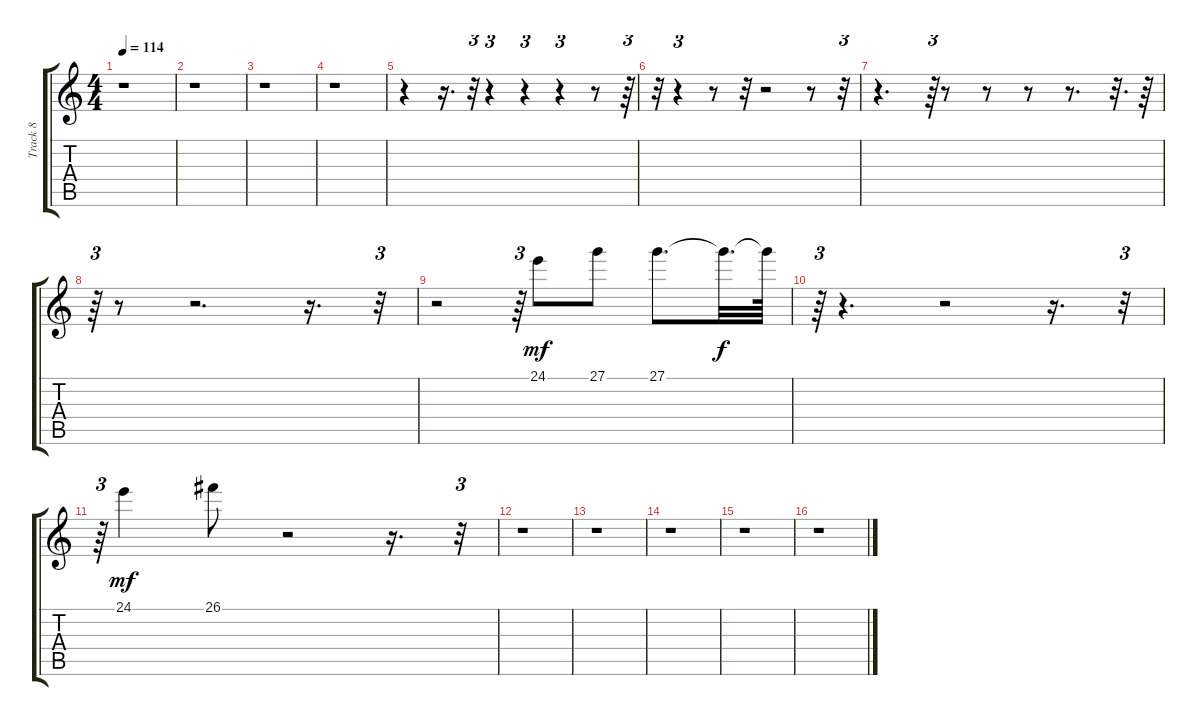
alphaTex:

\track ("Track 8" "Track 8") {instrument musicbox}
\staff {score tabs}
\tuning (E4 B3 G3 D3 A2 E2) {hide}
\ts (4 4)
\tempo 114
\clef g2
\ks c
r.1{dy f} |
r.1 |
r.1 |
r.1 |
r.4 r.16{d} r.32{tu (3 2)} r.4{tu (3 2)} r.4{tu (3 2)} r.4{tu (3 2)} r.8 r.64{tu (3 2)} |
r.32 r.4{tu (3 2)} r.8 r.32 r.2 r.8 r.32{tu (3 2)} |
r.4{d} r.64{tu (3 2)} r.8 r.8 r.8 r.8{d} r.32{d} r.64 |
r.64{tu (3 2)} r.8 r.2{d} r.16{d} r.32{tu (3 2)} |
r.2 r.64{tu (3 2)} 24.1.8{dy mf} 27.1.8 27.1.8{d} 27.1{t}.32{d dy f} 27.1{t}.64 |
r.64{tu (3 2)} r.4{d} r.2 r.16{d} r.32{tu (3 2)} |
r.64{tu (3 2)} 24.1.4{dy mf} 26.1.8 r.2 r.16{d} r.32{tu (3 2)} |
r.1 |
r.1 |
r.1 |
r.1 |
r.1
